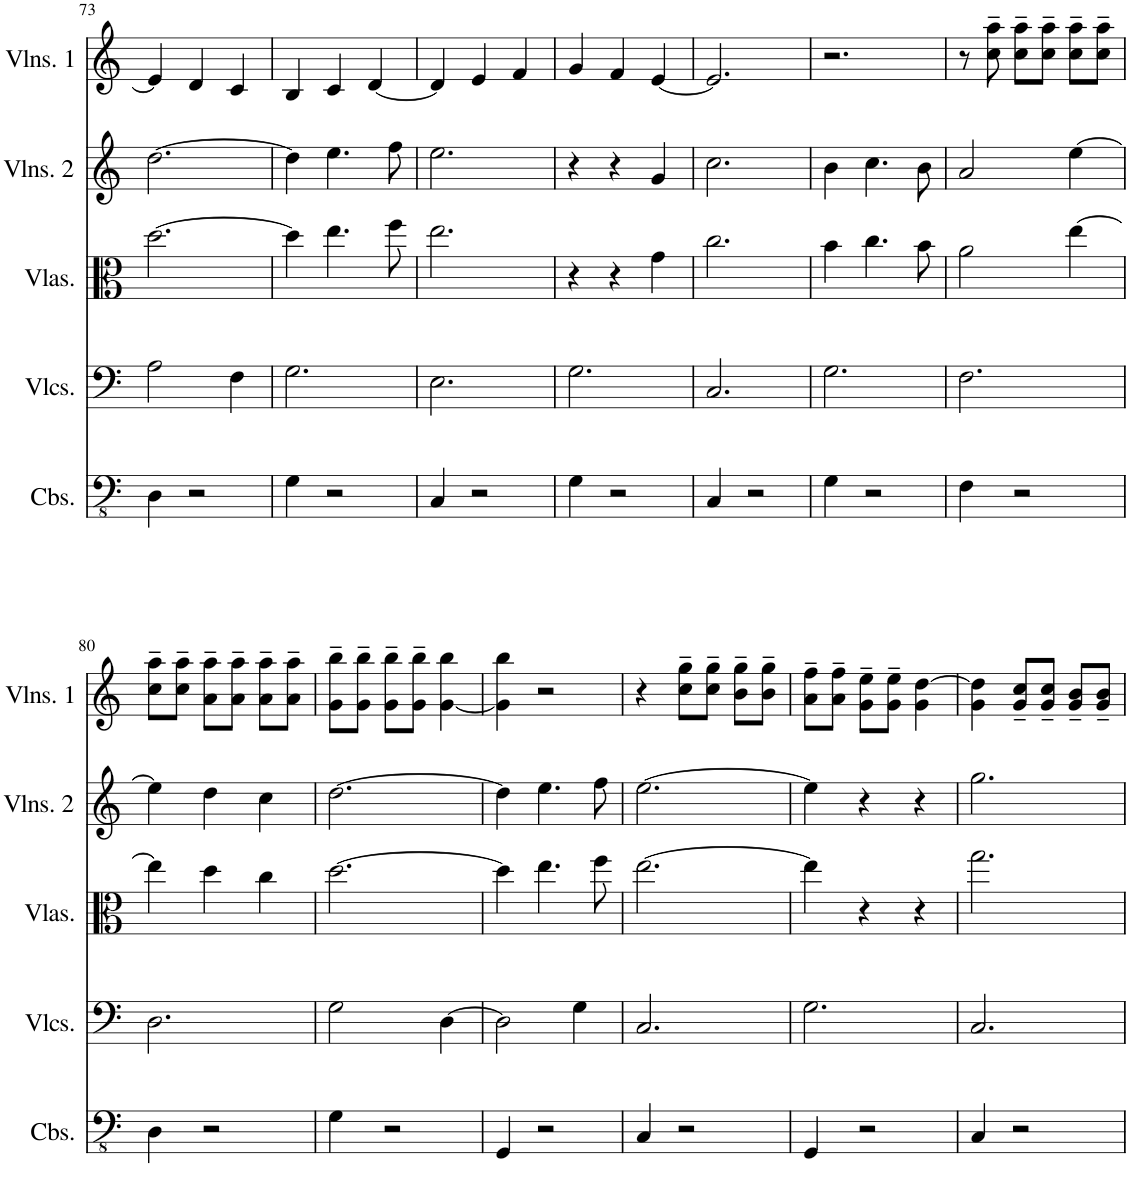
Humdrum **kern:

**kern	**kern	**kern	**kern	**kern
*part5	*part4	*part3	*part2	*part1
*staff5	*staff4	*staff3	*staff2	*staff1
*I"Contrabasses	*I"Violoncellos	*I"Violas	*I"Violins 2	*I"Violins 1
*I'Cbs.	*I'Vlcs.	*I'Vlas.	*I'Vlns. 2	*I'Vlns. 1
!!LO:PB:g=z
*clefFv4	*clefF4	*clefC3	*clefG2	*clefG2
*k[]	*k[]	*k[]	*k[]	*k[]
*M3/4	*M3/4	*M3/4	*M3/4	*M3/4
=73	=73	=73	=73	=73
4DD\	2A\	[2.dd\	[2.dd\	4e/]
2r	.	.	.	4d/
.	4F\	.	.	4c/
=74	=74	=74	=74	=74
4GG\	2.G\	4dd\]	4dd\]	4B/
2r	.	4.ee\	4.ee\	4c/
.	.	.	.	[4d/
.	.	8ff\	8ff\	.
=75	=75	=75	=75	=75
4CC/	2.E\	2.ee\	2.ee\	4d/]
2r	.	.	.	4e/
.	.	.	.	4f/
=76	=76	=76	=76	=76
4GG\	2.G\	4r	4r	4g/
2r	.	4r	4r	4f/
.	.	4g\	4g/	[4e/
=77	=77	=77	=77	=77
4CC/	2.C/	2.cc\	2.cc\	2.e/]
2r	.	.	.	.
=78	=78	=78	=78	=78
4GG\	2.G\	4b\	4b\	2.r
2r	.	4.cc\	4.cc\	.
.	.	8b\	8b\	.
=79	=79	=79	=79	=79
4FF\	2.F\	2a\	2a/	8r
.	.	.	.	8cc\~ 8aa\~
2r	.	.	.	8cc\~ 8aa\~L
.	.	.	.	8cc\~ 8aa\~J
.	.	[4ee\	[4ee\	8cc\~ 8aa\~L
.	.	.	.	8cc\~ 8aa\~J
!!LO:LB:g=z
=80	=80	=80	=80	=80
4DD\	2.D\	4ee\]	4ee\]	8cc\~ 8aa\~L
.	.	.	.	8cc\~ 8aa\~J
2r	.	4dd\	4dd\	8a\~ 8aa\~L
.	.	.	.	8a\~ 8aa\~J
.	.	4cc\	4cc\	8a\~ 8aa\~L
.	.	.	.	8a\~ 8aa\~J
=81	=81	=81	=81	=81
4GG\	2G\	[2.dd\	[2.dd\	8g\~ 8bb\~L
.	.	.	.	8g\~ 8bb\~J
2r	.	.	.	8g\~ 8bb\~L
.	.	.	.	8g\~ 8bb\~J
.	[4D\	.	.	[4g\ 4bb\
=82	=82	=82	=82	=82
4GGG/	2D\]	4dd\]	4dd\]	4g\] 4bb\
2r	.	4.ee\	4.ee\	2r
.	4G\	.	.	.
.	.	8ff\	8ff\	.
=83	=83	=83	=83	=83
4CC/	2.C/	[2.ee\	[2.ee\	4r
2r	.	.	.	8cc\~ 8gg\~L
.	.	.	.	8cc\~ 8gg\~J
.	.	.	.	8b\~ 8gg\~L
.	.	.	.	8b\~ 8gg\~J
=84	=84	=84	=84	=84
4GGG/	2.G\	4ee\]	4ee\]	8a\~ 8ff\~L
.	.	.	.	8a\~ 8ff\~J
2r	.	4r	4r	8g\~ 8ee\~L
.	.	.	.	8g\~ 8ee\~J
.	.	4r	4r	4g\ [4dd\
=85	=85	=85	=85	=85
4CC/	2.C/	2.gg\	2.gg\	4g\ 4dd\]
2r	.	.	.	8g/~ 8cc/~L
.	.	.	.	8g/~ 8cc/~J
.	.	.	.	8g/~ 8b/~L
.	.	.	.	8g/~ 8b/~J
=	=	=	=	=
*-	*-	*-	*-	*-
